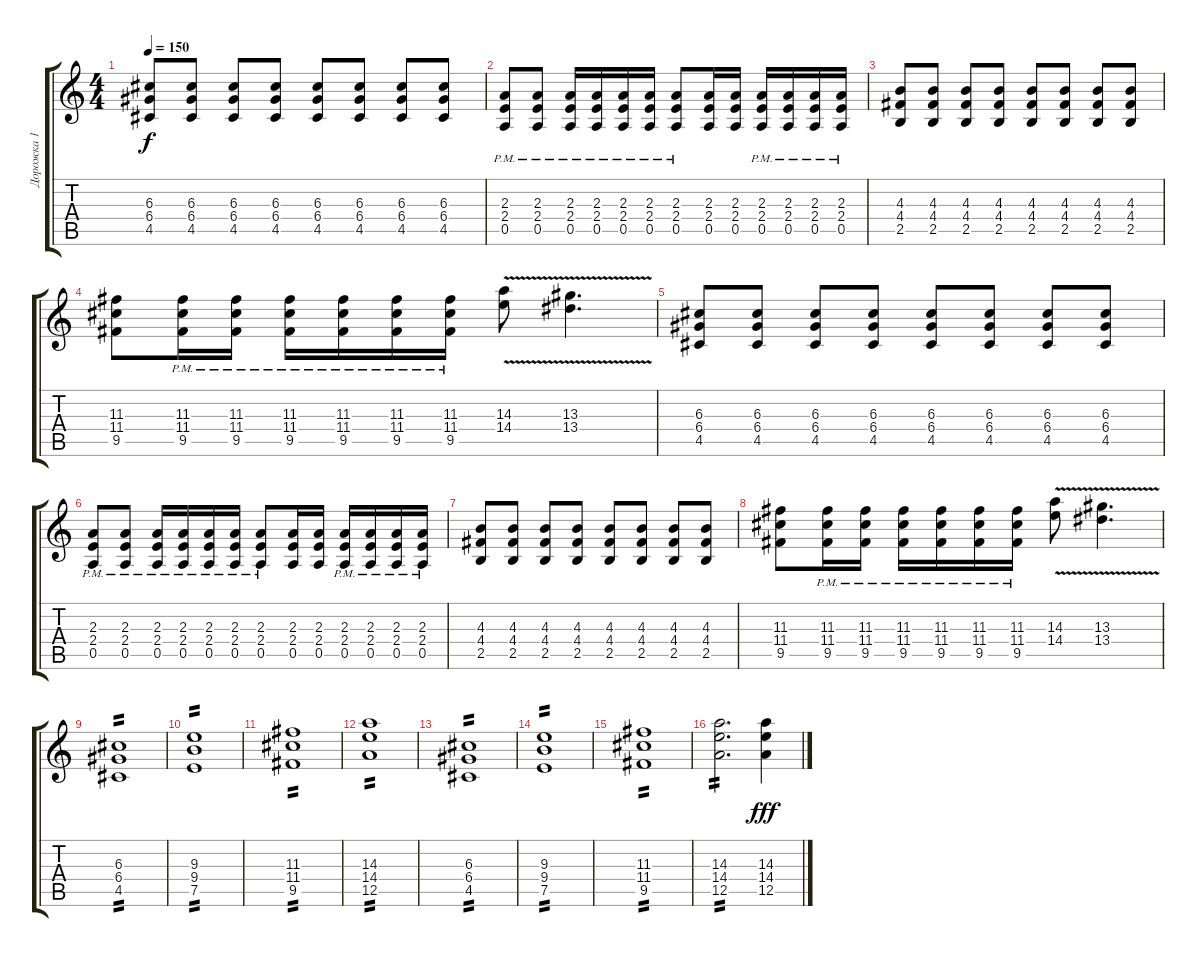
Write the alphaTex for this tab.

\track ("Дорожка 1" "Дорожка 1") {instrument electricguitarclean}
\staff {score tabs}
\tuning (E4 B3 G3 D3 A2 E2) {hide}
\ts (4 4)
\tempo 150
\clef g2
\ks c
(6.3 6.4 4.5).8{dy f} (6.3 6.4 4.5).8 (6.3 6.4 4.5).8 (6.3 6.4 4.5).8 (6.3 6.4 4.5).8 (6.3 6.4 4.5).8 (6.3 6.4 4.5).8 (6.3 6.4 4.5).8 |
(2.3{pm} 2.4{pm} 0.5{pm}).8 (2.3{pm} 2.4{pm} 0.5{pm}).8 (2.3{pm} 2.4{pm} 0.5{pm}).16 (2.3{pm} 2.4{pm} 0.5{pm}).16 (2.3{pm} 2.4{pm} 0.5{pm}).16 (2.3{pm} 2.4{pm} 0.5{pm}).16 (2.3{pm} 2.4{pm} 0.5{pm}).8 (2.3 2.4 0.5).16 (2.3 2.4 0.5).16 (2.3{pm} 2.4{pm} 0.5{pm}).16 (2.3{pm} 2.4{pm} 0.5{pm}).16 (2.3{pm} 2.4{pm} 0.5{pm}).16 (2.3{pm} 2.4{pm} 0.5{pm}).16 |
(4.3 4.4 2.5).8 (4.3 4.4 2.5).8 (4.3 4.4 2.5).8 (4.3 4.4 2.5).8 (4.3 4.4 2.5).8 (4.3 4.4 2.5).8 (4.3 4.4 2.5).8 (4.3 4.4 2.5).8 |
(11.3 11.4 9.5).8 (11.3{pm} 11.4{pm} 9.5{pm}).16 (11.3{pm} 11.4{pm} 9.5{pm}).16 (11.3{pm} 11.4{pm} 9.5{pm}).16 (11.3{pm} 11.4{pm} 9.5{pm}).16 (11.3{pm} 11.4{pm} 9.5{pm}).16 (11.3{pm} 11.4{pm} 9.5{pm}).16 (14.3{v} 14.4{v}).8 (13.3{v} 13.4{v}).4{d} |
(6.3 6.4 4.5).8 (6.3 6.4 4.5).8 (6.3 6.4 4.5).8 (6.3 6.4 4.5).8 (6.3 6.4 4.5).8 (6.3 6.4 4.5).8 (6.3 6.4 4.5).8 (6.3 6.4 4.5).8 |
(2.3{pm} 2.4{pm} 0.5{pm}).8 (2.3{pm} 2.4{pm} 0.5{pm}).8 (2.3{pm} 2.4{pm} 0.5{pm}).16 (2.3{pm} 2.4{pm} 0.5{pm}).16 (2.3{pm} 2.4{pm} 0.5{pm}).16 (2.3{pm} 2.4{pm} 0.5{pm}).16 (2.3{pm} 2.4{pm} 0.5{pm}).8 (2.3 2.4 0.5).16 (2.3 2.4 0.5).16 (2.3{pm} 2.4{pm} 0.5{pm}).16 (2.3{pm} 2.4{pm} 0.5{pm}).16 (2.3{pm} 2.4{pm} 0.5{pm}).16 (2.3{pm} 2.4{pm} 0.5{pm}).16 |
(4.3 4.4 2.5).8 (4.3 4.4 2.5).8 (4.3 4.4 2.5).8 (4.3 4.4 2.5).8 (4.3 4.4 2.5).8 (4.3 4.4 2.5).8 (4.3 4.4 2.5).8 (4.3 4.4 2.5).8 |
(11.3 11.4 9.5).8 (11.3{pm} 11.4{pm} 9.5{pm}).16 (11.3{pm} 11.4{pm} 9.5{pm}).16 (11.3{pm} 11.4{pm} 9.5{pm}).16 (11.3{pm} 11.4{pm} 9.5{pm}).16 (11.3{pm} 11.4{pm} 9.5{pm}).16 (11.3{pm} 11.4{pm} 9.5{pm}).16 (14.3{v} 14.4{v}).8 (13.3{v} 13.4{v}).4{d} |
(6.3 6.4 4.5).1{tp 2} |
(9.3 9.4 7.5).1{tp 2} |
(11.3 11.4 9.5).1{tp 2} |
(14.3 14.4 12.5).1{tp 2} |
(6.3 6.4 4.5).1{tp 2} |
(9.3 9.4 7.5).1{tp 2} |
(11.3 11.4 9.5).1{tp 2} |
(14.3 14.4 12.5).2{d tp 2} (14.3 14.4 12.5).4{dy fff}
